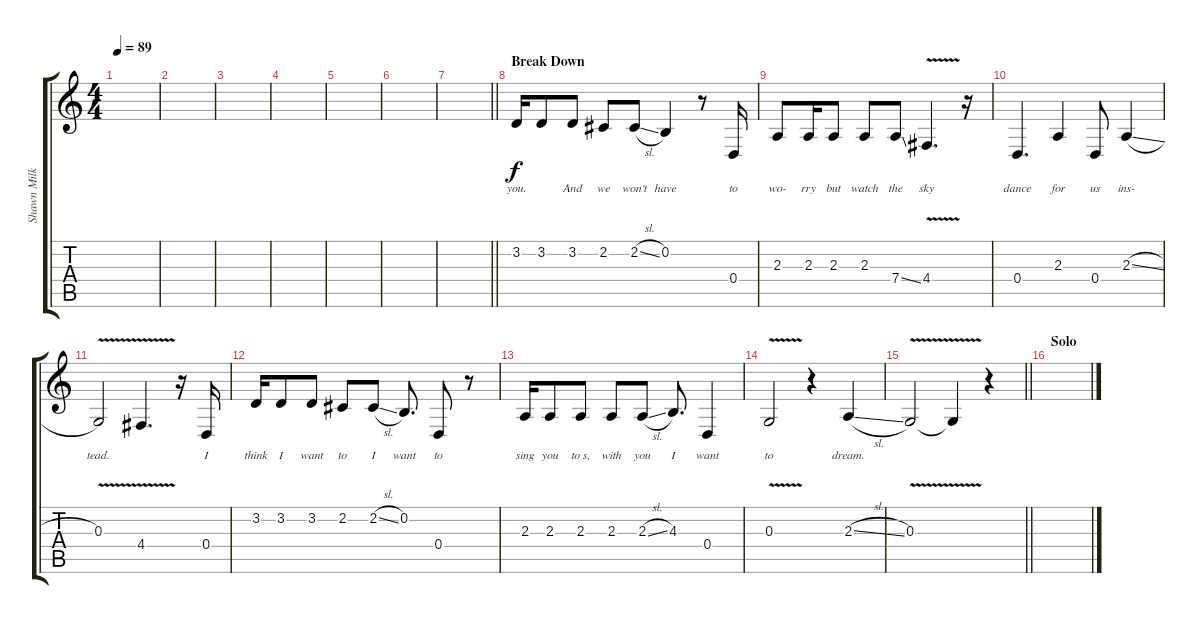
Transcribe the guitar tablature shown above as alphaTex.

\track ("Shawn Milke [Vocals]" "Shawn Milk") {instrument clarinet}
\staff {score tabs}
\tuning (E4 B3 G3 D3 A2 E2) {hide}
\ts (4 4)
\tempo 89
\clef g2
\ks c
|
|
|
|
|
|
\barLineRight lightlight
|
\section ("" "Break Down")
3.2.16{lyrics (0 "you.") lyrics (1 "") lyrics (2 "") lyrics (3 "") lyrics (4 "") volume 10 instrument bassoon} 3.2.8{lyrics (0 "") lyrics (1 "") lyrics (2 "") lyrics (3 "") lyrics (4 "")} 3.2.8{lyrics (0 "And") lyrics (1 "") lyrics (2 "") lyrics (3 "") lyrics (4 "")} 2.2.8{lyrics (0 "we") lyrics (1 "") lyrics (2 "") lyrics (3 "") lyrics (4 "")} 2.2{sl}.8{lyrics (0 "won't") lyrics (1 "") lyrics (2 "") lyrics (3 "") lyrics (4 "")} 0.2.4{lyrics (0 "have") lyrics (1 "") lyrics (2 "") lyrics (3 "") lyrics (4 "")} r.8 0.4.16{lyrics (0 "to") lyrics (1 "") lyrics (2 "") lyrics (3 "") lyrics (4 "")} |
2.3.8{lyrics (0 "wo-") lyrics (1 "") lyrics (2 "") lyrics (3 "") lyrics (4 "")} 2.3.16{lyrics (0 "rry") lyrics (1 "") lyrics (2 "") lyrics (3 "") lyrics (4 "")} 2.3.8{lyrics (0 "but") lyrics (1 "") lyrics (2 "") lyrics (3 "") lyrics (4 "")} 2.3.8{lyrics (0 "watch") lyrics (1 "") lyrics (2 "") lyrics (3 "") lyrics (4 "")} 7.4{ss}.8{lyrics (0 "the") lyrics (1 "") lyrics (2 "") lyrics (3 "") lyrics (4 "")} 4.4{v}.4{d lyrics (0 "sky") lyrics (1 "") lyrics (2 "") lyrics (3 "") lyrics (4 "")} r.16 |
0.4.4{d lyrics (0 "dance") lyrics (1 "") lyrics (2 "") lyrics (3 "") lyrics (4 "")} 2.3.4{lyrics (0 "for") lyrics (1 "") lyrics (2 "") lyrics (3 "") lyrics (4 "")} 0.4.8{lyrics (0 "us") lyrics (1 "") lyrics (2 "") lyrics (3 "") lyrics (4 "")} 2.3{sl}.4{lyrics (0 "ins-") lyrics (1 "") lyrics (2 "") lyrics (3 "") lyrics (4 "")} |
0.3{v}.2{lyrics (0 "tead.") lyrics (1 "") lyrics (2 "") lyrics (3 "") lyrics (4 "")} 4.4{v}.4{d lyrics (0 "") lyrics (1 "") lyrics (2 "") lyrics (3 "") lyrics (4 "")} r.16 0.4.16{lyrics (0 "I") lyrics (1 "") lyrics (2 "") lyrics (3 "") lyrics (4 "")} |
3.2.16{lyrics (0 "think") lyrics (1 "") lyrics (2 "") lyrics (3 "") lyrics (4 "")} 3.2.8{lyrics (0 "I") lyrics (1 "") lyrics (2 "") lyrics (3 "") lyrics (4 "")} 3.2.8{lyrics (0 "want") lyrics (1 "") lyrics (2 "") lyrics (3 "") lyrics (4 "")} 2.2.8{lyrics (0 "to") lyrics (1 "") lyrics (2 "") lyrics (3 "") lyrics (4 "")} 2.2{sl}.8{lyrics (0 "I") lyrics (1 "") lyrics (2 "") lyrics (3 "") lyrics (4 "")} 0.2.8{d lyrics (0 "want") lyrics (1 "") lyrics (2 "") lyrics (3 "") lyrics (4 "")} 0.4.8{lyrics (0 "to") lyrics (1 "") lyrics (2 "") lyrics (3 "") lyrics (4 "")} r.8 |
2.3.16{lyrics (0 "sing") lyrics (1 "") lyrics (2 "") lyrics (3 "") lyrics (4 "")} 2.3.8{lyrics (0 "you") lyrics (1 "") lyrics (2 "") lyrics (3 "") lyrics (4 "")} 2.3.8{lyrics (0 "to s,") lyrics (1 "") lyrics (2 "") lyrics (3 "") lyrics (4 "")} 2.3.8{lyrics (0 "with") lyrics (1 "") lyrics (2 "") lyrics (3 "") lyrics (4 "")} 2.3{sl}.8{lyrics (0 "you") lyrics (1 "") lyrics (2 "") lyrics (3 "") lyrics (4 "")} 4.3.8{d lyrics (0 "I") lyrics (1 "") lyrics (2 "") lyrics (3 "") lyrics (4 "")} 0.4.4{lyrics (0 "want") lyrics (1 "") lyrics (2 "") lyrics (3 "") lyrics (4 "")} |
0.3{v}.2{lyrics (0 "to") lyrics (1 "") lyrics (2 "") lyrics (3 "") lyrics (4 "")} r.4 2.3{sl}.4{lyrics (0 "dream.") lyrics (1 "") lyrics (2 "") lyrics (3 "") lyrics (4 "")} |
\barLineRight lightlight
0.3{v}.2{lyrics (0 "") lyrics (1 "") lyrics (2 "") lyrics (3 "") lyrics (4 "")} 0.3{t}.4{lyrics (0 "") lyrics (1 "") lyrics (2 "") lyrics (3 "") lyrics (4 "")} r.4 |
\section ("" "Solo")
